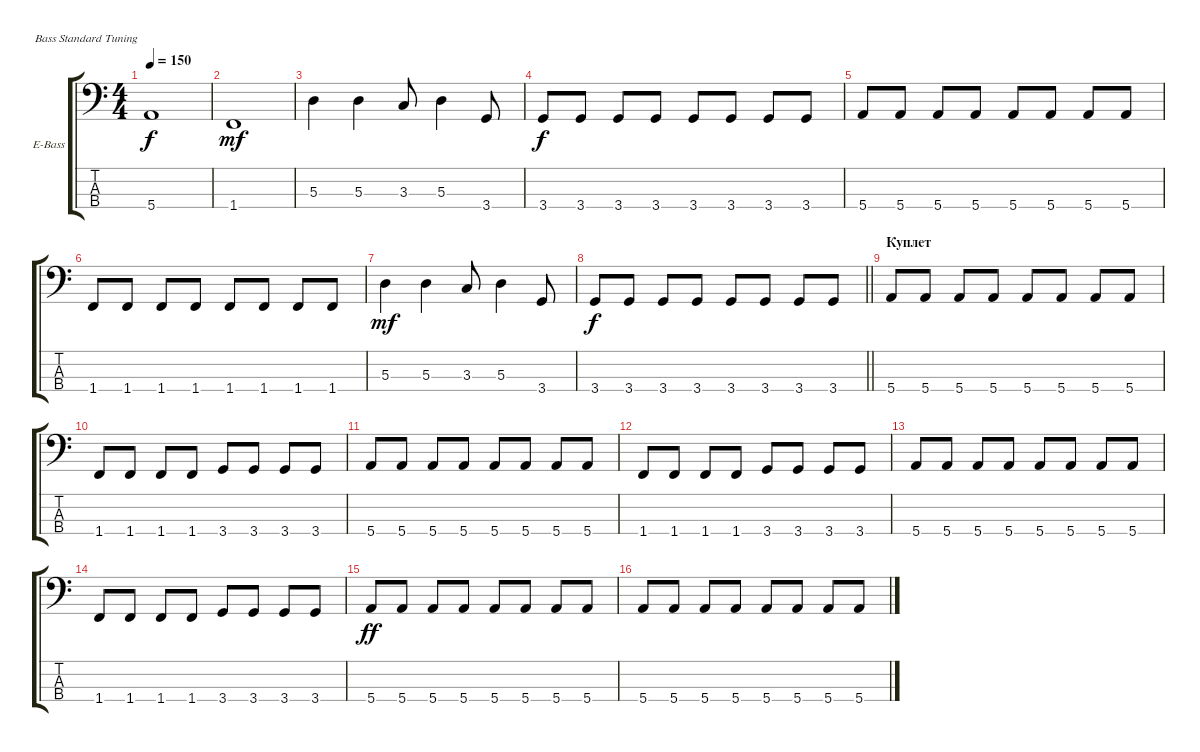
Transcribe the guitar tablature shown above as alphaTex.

\bracketExtendMode groupsimilarinstruments
\firstSystemTrackNameOrientation horizontal
\otherSystemsTrackNameOrientation horizontal
\track ("Bass Guitar" "E-Bass") {instrument electricbassfinger}
\staff {score tabs}
\tuning (G2 D2 A1 E1)
\ts (4 4)
\tempo 150
\clef f4
\ks c
5.4.1{dy f} |
1.4.1{dy mf} |
5.3.4 5.3.4 3.3.8 5.3.4 3.4.8 |
3.4.8{dy f} 3.4.8 3.4.8 3.4.8 3.4.8 3.4.8 3.4.8 3.4.8 |
5.4.8 5.4.8 5.4.8 5.4.8 5.4.8 5.4.8 5.4.8 5.4.8 |
1.4.8 1.4.8 1.4.8 1.4.8 1.4.8 1.4.8 1.4.8 1.4.8 |
5.3.4{dy mf} 5.3.4 3.3.8 5.3.4 3.4.8 |
\barLineRight lightlight
3.4.8{dy f} 3.4.8 3.4.8 3.4.8 3.4.8 3.4.8 3.4.8 3.4.8 |
\section ("" "Куплет")
5.4.8 5.4.8 5.4.8 5.4.8 5.4.8 5.4.8 5.4.8 5.4.8 |
1.4.8 1.4.8 1.4.8 1.4.8 3.4.8 3.4.8 3.4.8 3.4.8 |
5.4.8 5.4.8 5.4.8 5.4.8 5.4.8 5.4.8 5.4.8 5.4.8 |
1.4.8 1.4.8 1.4.8 1.4.8 3.4.8 3.4.8 3.4.8 3.4.8 |
5.4.8 5.4.8 5.4.8 5.4.8 5.4.8 5.4.8 5.4.8 5.4.8 |
1.4.8 1.4.8 1.4.8 1.4.8 3.4.8 3.4.8 3.4.8 3.4.8 |
5.4.8{dy ff} 5.4.8 5.4.8 5.4.8 5.4.8 5.4.8 5.4.8 5.4.8 |
5.4.8 5.4.8 5.4.8 5.4.8 5.4.8 5.4.8 5.4.8 5.4.8
